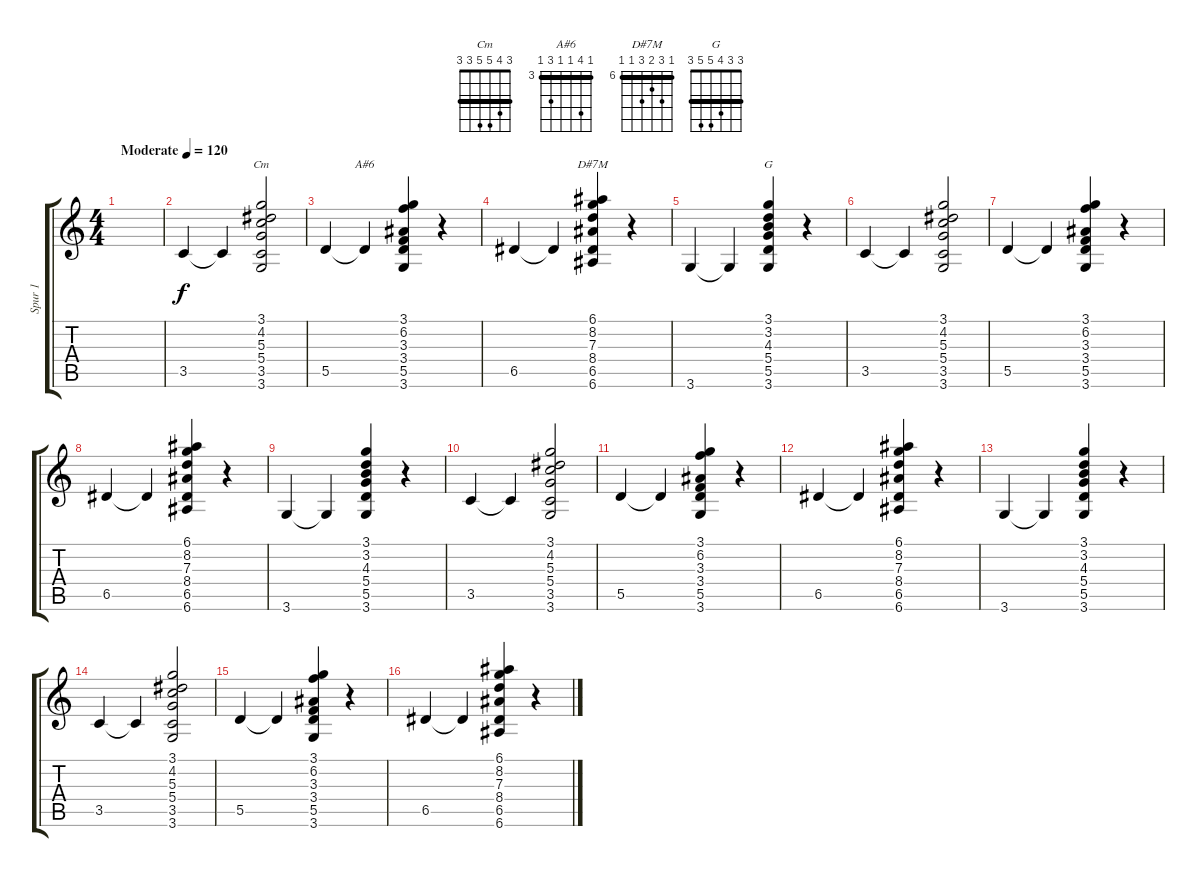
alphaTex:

\track ("Spur 1" "Spur 1") {instrument acousticguitarsteel}
\staff {score tabs}
\tuning (E4 B3 G3 D3 A2 E2) {hide}
\chord ("Cm" 3 4 5 5 3 3) {barre 3}
\chord ("A#6" 3 6 3 3 5 3) {firstfret 3 barre 3}
\chord ("D#7M" 6 8 7 8 6 6) {firstfret 6 barre 6}
\chord ("G" 3 3 4 5 5 3) {barre 3}
\ts (4 4)
\tempo (120 "Moderate")
\clef g2
\ks c
|
3.5.4 3.5{t}.4 (3.1 4.2 5.3 5.4 3.5 3.6).2{ch "Cm"} |
5.5.4 5.5{t}.4{ch "A#6"} (3.1 6.2 3.3 3.4 5.5 3.6).4 r.4 |
6.5.4 6.5{t}.4 (6.1 8.2 7.3 8.4 6.5 6.6).4{ch "D#7M"} r.4 |
3.6.4 3.6{t}.4 (3.1 3.2 4.3 5.4 5.5 3.6).4{ch "G"} r.4 |
3.5.4 3.5{t}.4 (3.1 4.2 5.3 5.4 3.5 3.6).2 |
5.5.4 5.5{t}.4 (3.1 6.2 3.3 3.4 5.5 3.6).4 r.4 |
6.5.4 6.5{t}.4 (6.1 8.2 7.3 8.4 6.5 6.6).4 r.4 |
3.6.4 3.6{t}.4 (3.1 3.2 4.3 5.4 5.5 3.6).4 r.4 |
3.5.4 3.5{t}.4 (3.1 4.2 5.3 5.4 3.5 3.6).2 |
5.5.4 5.5{t}.4 (3.1 6.2 3.3 3.4 5.5 3.6).4 r.4 |
6.5.4 6.5{t}.4 (6.1 8.2 7.3 8.4 6.5 6.6).4 r.4 |
3.6.4 3.6{t}.4 (3.1 3.2 4.3 5.4 5.5 3.6).4 r.4 |
3.5.4 3.5{t}.4 (3.1 4.2 5.3 5.4 3.5 3.6).2 |
5.5.4 5.5{t}.4 (3.1 6.2 3.3 3.4 5.5 3.6).4 r.4 |
6.5.4 6.5{t}.4 (6.1 8.2 7.3 8.4 6.5 6.6).4 r.4
